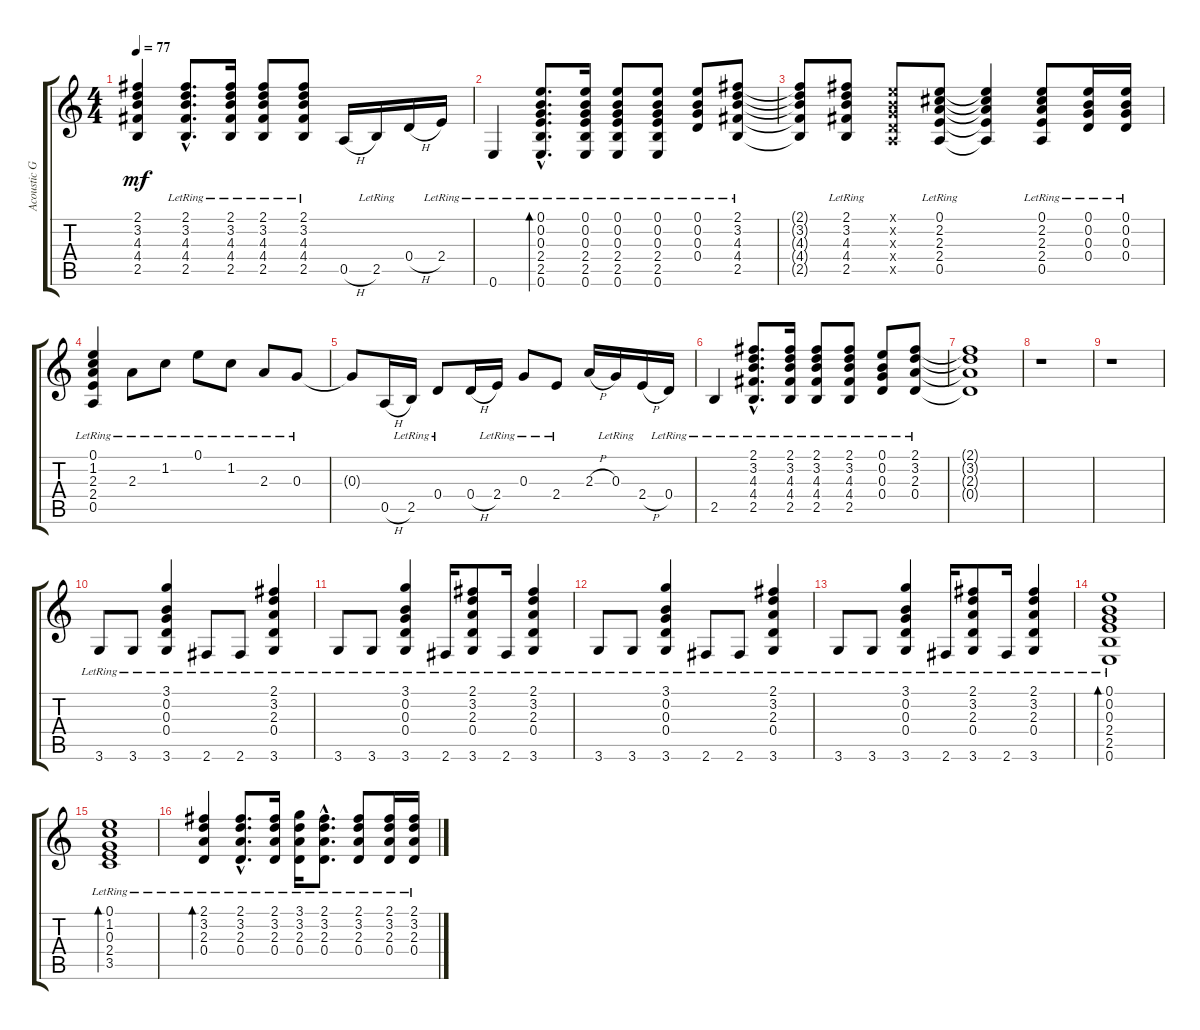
\track ("Acoustic Guitar 1" "Acoustic G") {instrument acousticguitarsteel}
\staff {score tabs}
\tuning (E4 B3 G3 D3 A2 E2) {hide}
\ts (4 4)
\tempo 77
\clef g2
\ks c
(2.1{t} 3.2{t} 4.3{t} 4.4{t} 2.5{t}).4{dy mf} (2.1{hac lr} 3.2{hac lr} 4.3{hac lr} 4.4{hac lr} 2.5{hac lr}).8{d} (2.1{lr} 3.2{lr} 4.3{lr} 4.4{lr} 2.5{lr}).16 (2.1{lr} 3.2{lr} 4.3{lr} 4.4{lr} 2.5{lr}).8 (2.1{lr} 3.2{lr} 4.3{lr} 4.4{lr} 2.5{lr}).8 0.5{h}.16 2.5{lr}.16 0.4{h}.16 2.4{lr}.16 |
0.6{lr}.4 (0.1{hac lr} 0.2{hac lr} 0.3{hac lr} 2.4{hac lr} 2.5{hac lr} 0.6{hac lr}).8{d bd 60} (0.1{lr} 0.2{lr} 0.3{lr} 2.4{lr} 2.5{lr} 0.6{lr}).16 (0.1{lr} 0.2{lr} 0.3{lr} 2.4{lr} 2.5{lr} 0.6{lr}).8 (0.1{lr} 0.2{lr} 0.3{lr} 2.4{lr} 2.5{lr} 0.6{lr}).8 (0.1{lr} 0.2{lr} 0.3{lr} 0.4{lr}).8 (2.1{lr} 3.2{lr} 4.3{lr} 4.4{lr} 2.5{lr}).8 |
(2.1{t} 3.2{t} 4.3{t} 4.4{t} 2.5{t}).8 (2.1{lr} 3.2{lr} 4.3{lr} 4.4{lr} 2.5{lr}).8 (0.1{x} 0.2{x} 0.3{x} 0.4{x} 0.5{x}).8 (0.1{lr} 2.2{lr} 2.3{lr} 2.4{lr} 0.5{lr}).8 (0.1{t} 2.2{t} 2.3{t} 2.4{t} 0.5{t}).4 (0.1{lr} 2.2{lr} 2.3{lr} 2.4{lr} 0.5{lr}).8 (0.1{lr} 0.2{lr} 0.3{lr} 0.4{lr}).16 (0.1{lr} 0.2{lr} 0.3{lr} 0.4{lr}).16 |
(0.1{lr} 1.2{lr} 2.3{lr} 2.4{lr} 0.5{lr}).4 2.3{lr}.8 1.2{lr}.8 0.1{lr}.8 1.2{lr}.8 2.3{lr}.8 0.3{lr}.8 |
0.3{t}.8 0.5{h}.16 2.5{lr}.16 0.4{lr}.8 0.4{h}.16 2.4{lr}.16 0.3{lr}.8 2.4{lr}.8 2.3{h}.16 0.3{lr}.16 2.4{h}.16 0.4{lr}.16 |
2.5{lr}.4 (2.1{hac lr} 3.2{hac lr} 4.3{hac lr} 4.4{hac lr} 2.5{hac lr}).8{d} (2.1{lr} 3.2{lr} 4.3{lr} 4.4{lr} 2.5{lr}).16 (2.1{lr} 3.2{lr} 4.3{lr} 4.4{lr} 2.5{lr}).8 (2.1{lr} 3.2{lr} 4.3{lr} 4.4{lr} 2.5{lr}).8 (0.1{lr} 0.2{lr} 0.3{lr} 0.4{lr}).8 (2.1{lr} 3.2{lr} 2.3{lr} 0.4{lr}).8 |
(2.1{t} 3.2{t} 2.3{t} 0.4{t}).1 |
r.1 |
r.1 |
3.6{lr}.8 3.6{lr}.8 (3.1{lr} 0.2{lr} 0.3{lr} 0.4{lr} 3.6{lr}).4 2.6{lr}.8 2.6{lr}.8 (2.1{lr} 3.2{lr} 2.3{lr} 0.4{lr} 3.6{lr}).4 |
3.6{lr}.8 3.6{lr}.8 (3.1{lr} 0.2{lr} 0.3{lr} 0.4{lr} 3.6{lr}).4 2.6{lr}.16 (2.1{lr} 3.2{lr} 2.3{lr} 0.4{lr} 3.6{lr}).8 2.6{lr}.16 (2.1{lr} 3.2{lr} 2.3{lr} 0.4{lr} 3.6{lr}).4 |
3.6{lr}.8 3.6{lr}.8 (3.1{lr} 0.2{lr} 0.3{lr} 0.4{lr} 3.6{lr}).4 2.6{lr}.8 2.6{lr}.8 (2.1{lr} 3.2{lr} 2.3{lr} 0.4{lr} 3.6{lr}).4 |
3.6{lr}.8 3.6{lr}.8 (3.1{lr} 0.2{lr} 0.3{lr} 0.4{lr} 3.6{lr}).4 2.6{lr}.16 (2.1{lr} 3.2{lr} 2.3{lr} 0.4{lr} 3.6{lr}).8 2.6{lr}.16 (2.1{lr} 3.2{lr} 2.3{lr} 0.4{lr} 3.6{lr}).4 |
(0.1{lr} 0.2{lr} 0.3{lr} 2.4{lr} 2.5{lr} 0.6{lr}).1{bd 60} |
(0.1{lr} 1.2{lr} 0.3{lr} 2.4{lr} 3.5{lr}).1{bd 60} |
(2.1{lr} 3.2{lr} 2.3{lr} 0.4{lr}).4{bd 120} (2.1{hac lr} 3.2{hac lr} 2.3{hac lr} 0.4{hac lr}).8{d} (2.1{lr} 3.2{lr} 2.3{lr} 0.4{lr}).16 (3.1{lr} 3.2{lr} 2.3{lr} 0.4{lr}).16 (2.1{hac lr} 3.2{hac lr} 2.3{hac lr} 0.4{hac lr}).8{d} (2.1{lr} 3.2{lr} 2.3{lr} 0.4{lr}).8 (2.1{lr} 3.2{lr} 2.3{lr} 0.4{lr}).16 (2.1{lr} 3.2{lr} 2.3{lr} 0.4{lr}).16
